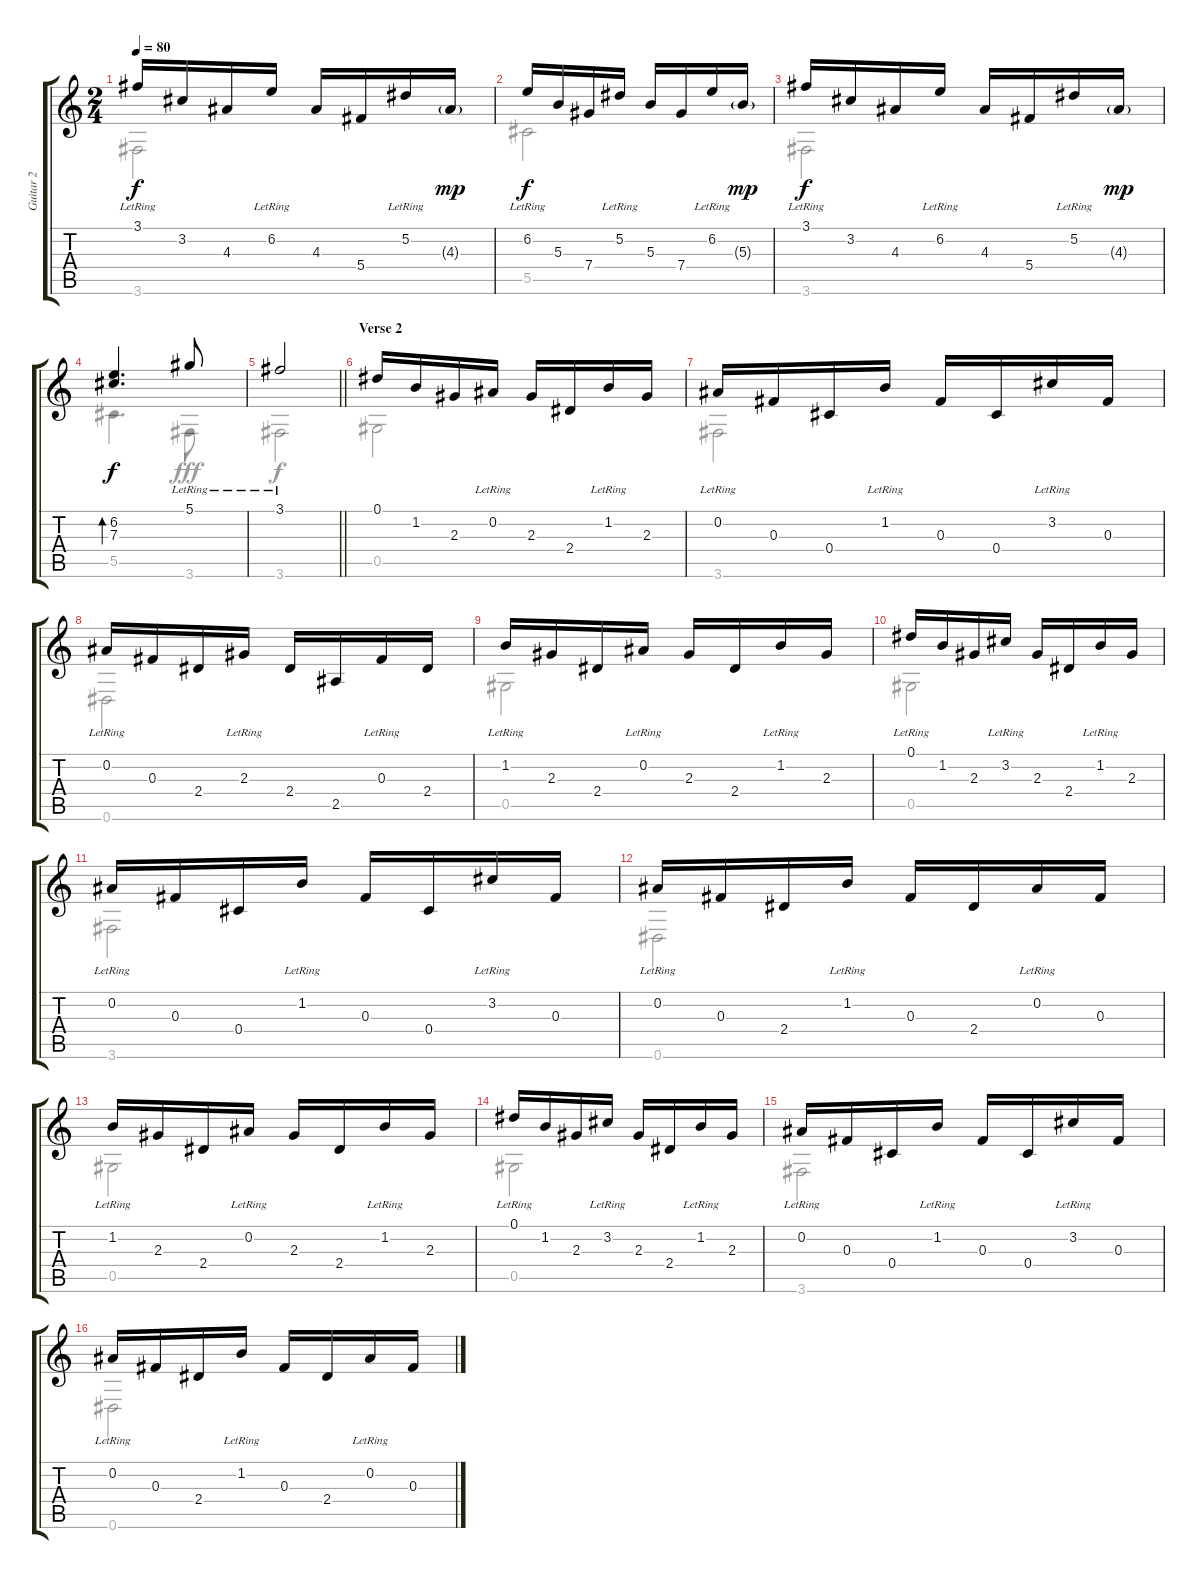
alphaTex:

\track ("Guitar 2" "Guitar 2") {instrument acousticguitarsteel}
\staff {score tabs}
\tuning (Eb4 Bb3 Gb3 Db3 Ab2 Eb2) {hide}
\voice
\ts (2 4)
\tempo 80
\clef g2
\ks aminor
3.1{lr}.16{dy f} 3.2.16 4.3.16 6.2{lr}.16 4.3.16 5.4.16 5.2{lr}.16 4.3{g}.16{dy mp} |
6.2{lr}.16{dy f} 5.3.16 7.4.16 5.2{lr}.16 5.3.16 7.4.16 6.2{lr}.16 5.3{g}.16{dy mp} |
3.1{lr}.16{dy f} 3.2.16 4.3.16 6.2{lr}.16 4.3.16 5.4.16 5.2{lr}.16 4.3{g}.16{dy mp} |
(6.2 7.3).4{d bd 60 dy f} 5.1{lr}.8 |
\barLineRight lightlight
3.1{lr}.2 |
\section ("" "Verse 2")
0.1.16 1.2.16 2.3.16 0.2{lr}.16 2.3.16 2.4.16 1.2{lr}.16 2.3.16 |
0.2{lr}.16 0.3.16 0.4.16 1.2{lr}.16 0.3.16 0.4.16 3.2{lr}.16 0.3.16 |
0.2{lr}.16 0.3.16 2.4.16 2.3{lr}.16 2.4.16 2.5.16 0.3{lr}.16 2.4.16 |
1.2{lr}.16 2.3.16 2.4.16 0.2{lr}.16 2.3.16 2.4.16 1.2{lr}.16 2.3.16 |
0.1{lr}.16 1.2.16 2.3.16 3.2{lr}.16 2.3.16 2.4.16 1.2{lr}.16 2.3.16 |
0.2{lr}.16 0.3.16 0.4.16 1.2{lr}.16 0.3.16 0.4.16 3.2{lr}.16 0.3.16 |
0.2{lr}.16 0.3.16 2.4.16 1.2{lr}.16 0.3.16 2.4.16 0.2{lr}.16 0.3.16 |
1.2{lr}.16 2.3.16 2.4.16 0.2{lr}.16 2.3.16 2.4.16 1.2{lr}.16 2.3.16 |
0.1{lr}.16 1.2.16 2.3.16 3.2{lr}.16 2.3.16 2.4.16 1.2{lr}.16 2.3.16 |
0.2{lr}.16 0.3.16 0.4.16 1.2{lr}.16 0.3.16 0.4.16 3.2{lr}.16 0.3.16 |
0.2{lr}.16 0.3.16 2.4.16 1.2{lr}.16 0.3.16 2.4.16 0.2{lr}.16 0.3.16
\voice
\clef g2
\ottava regular
\simile none
\ks aminor
3.6.2{dy f} |
5.5.2 |
3.6.2 |
5.5.4{d} 3.6.8{dy fff} |
\barLineRight lightlight
3.6.2{dy f} |
0.5.2 |
3.6.2 |
0.6.2 |
0.5.2 |
0.5.2 |
3.6.2 |
0.6.2 |
0.5.2 |
0.5.2 |
3.6.2 |
0.6.2
